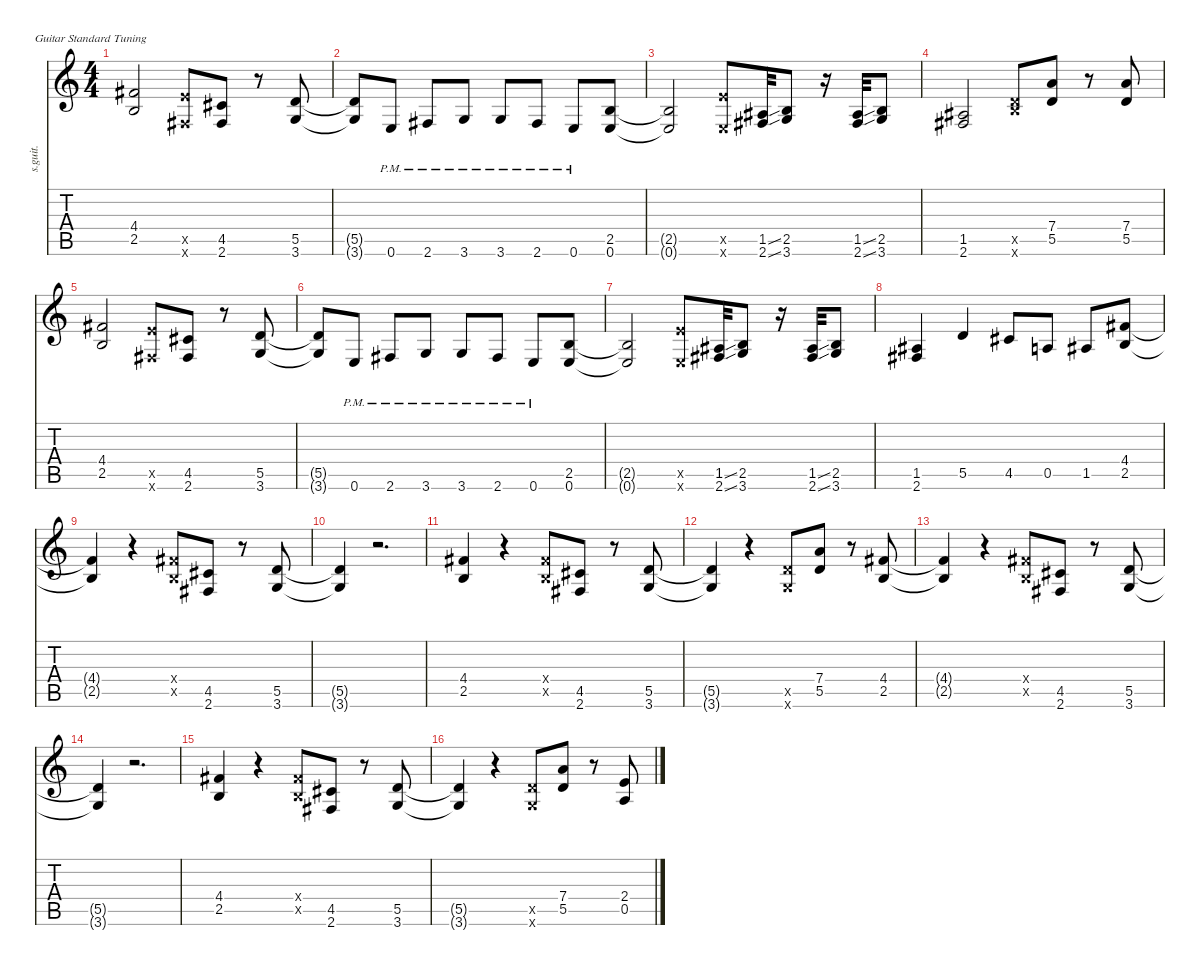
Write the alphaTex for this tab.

\defaultSystemsLayout 4
\hideDynamics
\bracketExtendMode nobrackets
\track ("Marty Friedman (Lead Guitar)" "s.guit.") {instrument distortionguitar}
\staff {score tabs}
\tuning (E4 B3 G3 D3 A2 E2)
\ts (4 4)
\tempo (196 hide)
\clef g2
\ks c
(4.4{acc #} 2.5).2{lyrics (0 "") lyrics (1 "") lyrics (2 "") lyrics (3 "") lyrics (4 "") dy f} (7.5{x} 2.6{x acc #}).8{lyrics (0 "") lyrics (1 "") lyrics (2 "") lyrics (3 "") lyrics (4 "")} (4.5{acc #} 2.6{acc #}).8{lyrics (0 "") lyrics (1 "") lyrics (2 "") lyrics (3 "") lyrics (4 "")} r.8 (5.5 3.6).8{lyrics (0 "") lyrics (1 "") lyrics (2 "") lyrics (3 "") lyrics (4 "")} |
(5.5{t} 3.6{t}).8{lyrics (0 "") lyrics (1 "") lyrics (2 "") lyrics (3 "") lyrics (4 "")} 0.6{pm}.8{lyrics (0 "") lyrics (1 "") lyrics (2 "") lyrics (3 "") lyrics (4 "")} 2.6{pm acc #}.8{lyrics (0 "") lyrics (1 "") lyrics (2 "") lyrics (3 "") lyrics (4 "")} 3.6{pm}.8{lyrics (0 "") lyrics (1 "") lyrics (2 "") lyrics (3 "") lyrics (4 "")} 3.6{pm}.8{lyrics (0 "") lyrics (1 "") lyrics (2 "") lyrics (3 "") lyrics (4 "")} 2.6{pm acc #}.8{lyrics (0 "") lyrics (1 "") lyrics (2 "") lyrics (3 "") lyrics (4 "")} 0.6{pm}.8{lyrics (0 "") lyrics (1 "") lyrics (2 "") lyrics (3 "") lyrics (4 "")} (2.5 0.6).8{lyrics (0 "") lyrics (1 "") lyrics (2 "") lyrics (3 "") lyrics (4 "")} |
(2.5{t} 0.6{t}).2{lyrics (0 "") lyrics (1 "") lyrics (2 "") lyrics (3 "") lyrics (4 "")} (7.5{x} 0.6{x}).8{lyrics (0 "") lyrics (1 "") lyrics (2 "") lyrics (3 "") lyrics (4 "")} (1.5{ss acc #} 2.6{ss acc #}).32{lyrics (0 "") lyrics (1 "") lyrics (2 "") lyrics (3 "") lyrics (4 "")} (2.5 3.6).8{lyrics (0 "") lyrics (1 "") lyrics (2 "") lyrics (3 "") lyrics (4 "")} r.16 (1.5{ss acc #} 2.6{ss acc #}).32{lyrics (0 "") lyrics (1 "") lyrics (2 "") lyrics (3 "") lyrics (4 "")} (2.5 3.6).8{lyrics (0 "") lyrics (1 "") lyrics (2 "") lyrics (3 "") lyrics (4 "")} |
(1.5{acc #} 2.6{acc #}).2{lyrics (0 "") lyrics (1 "") lyrics (2 "") lyrics (3 "") lyrics (4 "")} (7.6{x} 5.5{x}).8{lyrics (0 "") lyrics (1 "") lyrics (2 "") lyrics (3 "") lyrics (4 "")} (7.4 5.5).8{lyrics (0 "") lyrics (1 "") lyrics (2 "") lyrics (3 "") lyrics (4 "")} r.8 (7.4 5.5).8{lyrics (0 "") lyrics (1 "") lyrics (2 "") lyrics (3 "") lyrics (4 "")} |
(4.4{acc #} 2.5).2{lyrics (0 "") lyrics (1 "") lyrics (2 "") lyrics (3 "") lyrics (4 "")} (7.5{x} 2.6{x acc #}).8{lyrics (0 "") lyrics (1 "") lyrics (2 "") lyrics (3 "") lyrics (4 "")} (4.5{acc #} 2.6{acc #}).8{lyrics (0 "") lyrics (1 "") lyrics (2 "") lyrics (3 "") lyrics (4 "")} r.8 (5.5 3.6).8{lyrics (0 "") lyrics (1 "") lyrics (2 "") lyrics (3 "") lyrics (4 "")} |
(5.5{t} 3.6{t}).8{lyrics (0 "") lyrics (1 "") lyrics (2 "") lyrics (3 "") lyrics (4 "")} 0.6{pm}.8{lyrics (0 "") lyrics (1 "") lyrics (2 "") lyrics (3 "") lyrics (4 "")} 2.6{pm acc #}.8{lyrics (0 "") lyrics (1 "") lyrics (2 "") lyrics (3 "") lyrics (4 "")} 3.6{pm}.8{lyrics (0 "") lyrics (1 "") lyrics (2 "") lyrics (3 "") lyrics (4 "")} 3.6{pm}.8{lyrics (0 "") lyrics (1 "") lyrics (2 "") lyrics (3 "") lyrics (4 "")} 2.6{pm acc #}.8{lyrics (0 "") lyrics (1 "") lyrics (2 "") lyrics (3 "") lyrics (4 "")} 0.6{pm}.8{lyrics (0 "") lyrics (1 "") lyrics (2 "") lyrics (3 "") lyrics (4 "")} (2.5 0.6).8{lyrics (0 "") lyrics (1 "") lyrics (2 "") lyrics (3 "") lyrics (4 "")} |
(2.5{t} 0.6{t}).2{lyrics (0 "") lyrics (1 "") lyrics (2 "") lyrics (3 "") lyrics (4 "")} (7.5{x} 0.6{x}).8{lyrics (0 "") lyrics (1 "") lyrics (2 "") lyrics (3 "") lyrics (4 "")} (1.5{ss acc #} 2.6{ss acc #}).32{lyrics (0 "") lyrics (1 "") lyrics (2 "") lyrics (3 "") lyrics (4 "")} (2.5 3.6).8{lyrics (0 "") lyrics (1 "") lyrics (2 "") lyrics (3 "") lyrics (4 "")} r.16 (1.5{ss acc #} 2.6{ss acc #}).32{lyrics (0 "") lyrics (1 "") lyrics (2 "") lyrics (3 "") lyrics (4 "")} (2.5 3.6).8{lyrics (0 "") lyrics (1 "") lyrics (2 "") lyrics (3 "") lyrics (4 "")} |
(1.5{acc #} 2.6{acc #}).4{lyrics (0 "") lyrics (1 "") lyrics (2 "") lyrics (3 "") lyrics (4 "")} 5.5.4{lyrics (0 "") lyrics (1 "") lyrics (2 "") lyrics (3 "") lyrics (4 "")} 4.5{acc #}.8{lyrics (0 "") lyrics (1 "") lyrics (2 "") lyrics (3 "") lyrics (4 "")} 0.5.8{lyrics (0 "") lyrics (1 "") lyrics (2 "") lyrics (3 "") lyrics (4 "")} 1.5{acc #}.8{lyrics (0 "") lyrics (1 "") lyrics (2 "") lyrics (3 "") lyrics (4 "")} (4.4{acc #} 2.5).8{lyrics (0 "") lyrics (1 "") lyrics (2 "") lyrics (3 "") lyrics (4 "")} |
(4.4{t acc #} 2.5{t}).4{lyrics (0 "") lyrics (1 "") lyrics (2 "") lyrics (3 "") lyrics (4 "")} r.4 (4.4{x acc #} 2.5{x}).8{lyrics (0 "") lyrics (1 "") lyrics (2 "") lyrics (3 "") lyrics (4 "")} (4.5{acc #} 2.6{acc #}).8{lyrics (0 "") lyrics (1 "") lyrics (2 "") lyrics (3 "") lyrics (4 "")} r.8 (5.5 3.6).8{lyrics (0 "") lyrics (1 "") lyrics (2 "") lyrics (3 "") lyrics (4 "")} |
(5.5{t} 3.6{t}).4{lyrics (0 "") lyrics (1 "") lyrics (2 "") lyrics (3 "") lyrics (4 "")} r.2{d} |
(4.4{acc #} 2.5).4{lyrics (0 "") lyrics (1 "") lyrics (2 "") lyrics (3 "") lyrics (4 "")} r.4 (4.4{x acc #} 2.5{x}).8{lyrics (0 "") lyrics (1 "") lyrics (2 "") lyrics (3 "") lyrics (4 "")} (4.5{acc #} 2.6{acc #}).8{lyrics (0 "") lyrics (1 "") lyrics (2 "") lyrics (3 "") lyrics (4 "")} r.8 (5.5 3.6).8{lyrics (0 "") lyrics (1 "") lyrics (2 "") lyrics (3 "") lyrics (4 "")} |
(5.5{t} 3.6{t}).4{lyrics (0 "") lyrics (1 "") lyrics (2 "") lyrics (3 "") lyrics (4 "")} r.4 (5.5{x} 3.6{x}).8{lyrics (0 "") lyrics (1 "") lyrics (2 "") lyrics (3 "") lyrics (4 "")} (7.4 5.5).8{lyrics (0 "") lyrics (1 "") lyrics (2 "") lyrics (3 "") lyrics (4 "")} r.8 (4.4{acc #} 2.5).8{lyrics (0 "") lyrics (1 "") lyrics (2 "") lyrics (3 "") lyrics (4 "")} |
(4.4{t acc #} 2.5{t}).4{lyrics (0 "") lyrics (1 "") lyrics (2 "") lyrics (3 "") lyrics (4 "")} r.4 (4.4{x acc #} 2.5{x}).8{lyrics (0 "") lyrics (1 "") lyrics (2 "") lyrics (3 "") lyrics (4 "")} (4.5{acc #} 2.6{acc #}).8{lyrics (0 "") lyrics (1 "") lyrics (2 "") lyrics (3 "") lyrics (4 "")} r.8 (5.5 3.6).8{lyrics (0 "") lyrics (1 "") lyrics (2 "") lyrics (3 "") lyrics (4 "")} |
(5.5{t} 3.6{t}).4{lyrics (0 "") lyrics (1 "") lyrics (2 "") lyrics (3 "") lyrics (4 "")} r.2{d} |
(4.4{acc #} 2.5).4{lyrics (0 "") lyrics (1 "") lyrics (2 "") lyrics (3 "") lyrics (4 "")} r.4 (4.4{x acc #} 2.5{x}).8{lyrics (0 "") lyrics (1 "") lyrics (2 "") lyrics (3 "") lyrics (4 "")} (4.5{acc #} 2.6{acc #}).8{lyrics (0 "") lyrics (1 "") lyrics (2 "") lyrics (3 "") lyrics (4 "")} r.8 (5.5 3.6).8{lyrics (0 "") lyrics (1 "") lyrics (2 "") lyrics (3 "") lyrics (4 "")} |
(5.5{t} 3.6{t}).4{lyrics (0 "") lyrics (1 "") lyrics (2 "") lyrics (3 "") lyrics (4 "")} r.4 (5.5{x} 3.6{x}).8{lyrics (0 "") lyrics (1 "") lyrics (2 "") lyrics (3 "") lyrics (4 "")} (7.4 5.5).8{lyrics (0 "") lyrics (1 "") lyrics (2 "") lyrics (3 "") lyrics (4 "")} r.8 (2.4 0.5).8{lyrics (0 "") lyrics (1 "") lyrics (2 "") lyrics (3 "") lyrics (4 "")}
